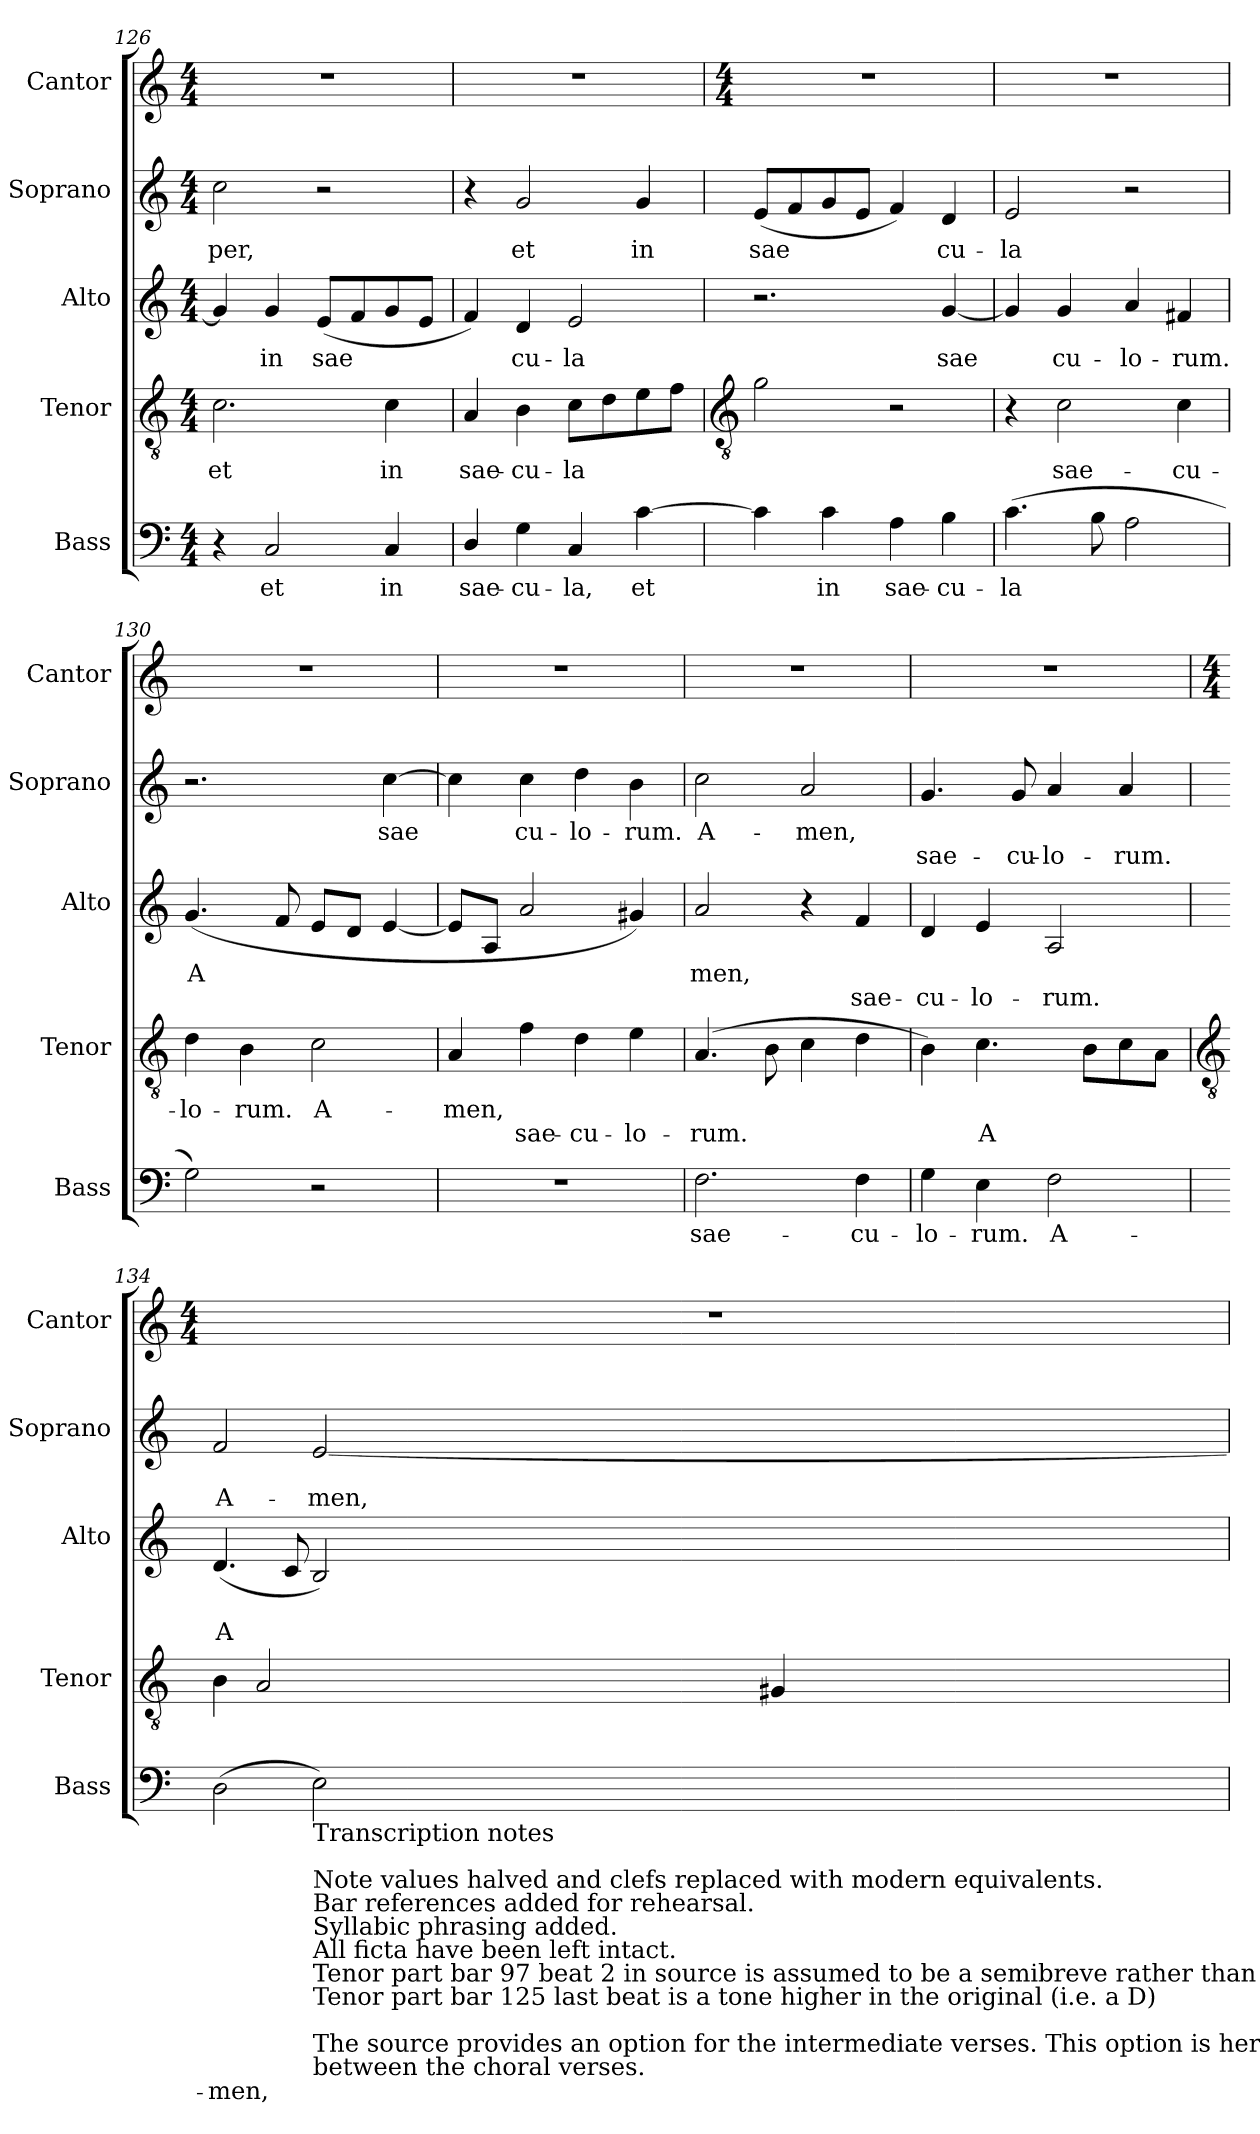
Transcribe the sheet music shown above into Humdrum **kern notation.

**kern	**text	**kern	**text	**text	**kern	**text	**text	**kern	**text	**text	**kern
*part5	*part5	*part4	*part4	*part4	*part3	*part3	*part3	*part2	*part2	*part2	*part1
*staff5	*staff5	*staff4	*staff4	*staff4	*staff3	*staff3	*staff3	*staff2	*staff2	*staff2	*staff1
*I"Bass	*	*I"Tenor	*	*	*I"Alto	*	*	*I"Soprano	*	*	*I"Cantor
*I'Bass	*	*I'Tenor	*	*	*I'Alto	*	*	*I'Soprano	*	*	*I'Cantor
*clefF4	*	*clefGv2	*	*	*clefG2	*	*	*clefG2	*	*	*clefG2
*k[]	*	*k[]	*	*	*k[]	*	*	*k[]	*	*	*k[]
*C:	*	*C:	*	*	*C:	*	*	*C:	*	*	*C:
*M4/4	*	*M4/4	*	*	*M4/4	*	*	*M4/4	*	*	*M4/4
=126	=126	=126	=126	=126	=126	=126	=126	=126	=126	=126	=126
!	!	!	!LO:LY:b	!	!	!	!	!	!LO:LY:b	!	!
4r	.	2.c	et	.	4g]	.	.	2cc	per,	.	1r
!	!LO:LY:b	!	!	!	!	!LO:LY:b	!	!	!	!	!
2C	et	.	.	.	4g	in	.	.	.	.	.
!	!	!	!	!	!	!LO:LY:b	!	!	!	!	!
.	.	.	.	.	(<8eL	sae	.	2r	.	.	.
.	.	.	.	.	8f	.	.	.	.	.	.
!	!LO:LY:b	!	!LO:LY:b	!	!	!	!	!	!	!	!
4C	in	4c	in	.	8g	.	.	.	.	.	.
.	.	.	.	.	8eJ	.	.	.	.	.	.
=127	=127	=127	=127	=127	=127	=127	=127	=127	=127	=127	=127
!	!LO:LY:b	!	!LO:LY:b	!	!	!	!	!	!	!	!
4D/	sae-	4A	sae-	.	4f)	.	.	4r	.	.	1r
!	!LO:LY:b	!	!LO:LY:b	!	!	!LO:LY:b	!	!	!LO:LY:b	!	!
4G	-cu-	4B	-cu-	.	4d	cu-	.	2g	et	.	.
!	!LO:LY:b	!	!LO:LY:b	!	!	!LO:LY:b	!	!	!	!	!
4C	-la,	8cL	-la	.	2e	-la	.	.	.	.	.
.	.	8d	.	.	.	.	.	.	.	.	.
!	!LO:LY:b	!	!	!	!	!	!	!	!LO:LY:b	!	!
[4c	et	8e	.	.	.	.	.	4g	in	.	.
.	.	8fJ	.	.	.	.	.	.	.	.	.
!!LO:LB:g=z
=128	=128	=128	=128	=128	=128	=128	=128	=128	=128	=128	=128
*	*	*clefGv2	*	*	*	*	*	*	*	*	*
*	*	*	*	*	*	*	*	*	*	*	*M4/4
!	!	!	!	!	!	!	!	!	!LO:LY:b	!	!
4c]	.	2g	.	.	2.r	.	.	(<8eL	sae	.	1r
.	.	.	.	.	.	.	.	8f	.	.	.
!	!LO:LY:b	!	!	!	!	!	!	!	!	!	!
4c	in	.	.	.	.	.	.	8g	.	.	.
.	.	.	.	.	.	.	.	8eJ	.	.	.
!	!LO:LY:b	!	!	!	!	!	!	!	!	!	!
4A	sae-	2r	.	.	.	.	.	4f)	.	.	.
!	!LO:LY:b	!	!	!	!	!LO:LY:b	!	!	!LO:LY:b	!	!
4B	-cu-	.	.	.	[4g	sae	.	4d	cu-	.	.
=129	=129	=129	=129	=129	=129	=129	=129	=129	=129	=129	=129
!	!LO:LY:b	!	!	!	!	!	!	!	!LO:LY:b	!	!
(>4.c	-la	4r	.	.	4g]	.	.	2e	-la	.	1r
!	!	!	!LO:LY:b	!	!	!LO:LY:b	!	!	!	!	!
.	.	2c	sae-	.	4g	cu-	.	.	.	.	.
8B	.	.	.	.	.	.	.	.	.	.	.
!	!	!	!	!	!	!LO:LY:b	!	!	!	!	!
2A	.	.	.	.	4a	-lo-	.	2r	.	.	.
!	!	!	!LO:LY:b	!	!	!LO:LY:b	!	!	!	!	!
.	.	4c	-cu-	.	4f#	-rum.	.	.	.	.	.
=130	=130	=130	=130	=130	=130	=130	=130	=130	=130	=130	=130
!	!	!	!LO:LY:b	!	!	!LO:LY:b	!	!	!	!	!
2G)	.	4d	-lo-	.	(<4.g	A	.	2.r	.	.	1r
!	!	!	!LO:LY:b	!	!	!	!	!	!	!	!
.	.	4B	-rum.	.	.	.	.	.	.	.	.
.	.	.	.	.	8f	.	.	.	.	.	.
!	!	!	!LO:LY:b	!	!	!	!	!	!	!	!
2r	.	2c	A-	.	8eL	.	.	.	.	.	.
.	.	.	.	.	8dJ	.	.	.	.	.	.
!	!	!	!	!	!	!	!	!	!LO:LY:b	!	!
.	.	.	.	.	[4e	.	.	[4cc	sae	.	.
=131	=131	=131	=131	=131	=131	=131	=131	=131	=131	=131	=131
!	!	!	!LO:LY:b	!	!	!	!	!	!	!	!
1r	.	4A	-men,	.	8eL]	.	.	4cc]	.	.	1r
.	.	.	.	.	8AJ	.	.	.	.	.	.
!	!	!	!	!LO:LY:b	!	!	!	!	!LO:LY:b	!	!
.	.	4f	.	sae-	2a	.	.	4cc	cu-	.	.
!	!	!	!	!LO:LY:b	!	!	!	!	!LO:LY:b	!	!
.	.	4d	.	-cu-	.	.	.	4dd	-lo-	.	.
!	!	!	!	!LO:LY:b	!	!	!	!	!LO:LY:b	!	!
.	.	4e	.	-lo-	4g#)	.	.	4b	-rum.	.	.
=132	=132	=132	=132	=132	=132	=132	=132	=132	=132	=132	=132
!	!LO:LY:b	!	!	!LO:LY:b	!	!LO:LY:b	!	!	!LO:LY:b	!	!
2.F	sae-	(>4.A	.	-rum.	2a	men,	.	2cc	A-	.	1r
.	.	8B	.	.	.	.	.	.	.	.	.
!	!	!	!	!	!	!	!	!	!LO:LY:b	!	!
.	.	4c	.	.	4r	.	.	2a	-men,	.	.
!	!LO:LY:b	!	!	!	!	!	!LO:LY:b	!	!	!	!
4F	-cu-	4d	.	.	4f	.	sae-	.	.	.	.
=133	=133	=133	=133	=133	=133	=133	=133	=133	=133	=133	=133
!	!LO:LY:b	!	!	!	!	!	!LO:LY:b	!	!	!LO:LY:b	!
4G	-lo-	4B)	.	.	4d	.	-cu-	4.g	.	sae-	1r
!	!LO:LY:b	!	!	!LO:LY:b	!	!	!LO:LY:b	!	!	!	!
4E	-rum.	4.c	.	A	4e	.	-lo-	.	.	.	.
!	!	!	!	!	!	!	!	!	!	!LO:LY:b	!
.	.	.	.	.	.	.	.	8g	.	-cu-	.
!	!LO:LY:b	!	!	!	!	!	!LO:LY:b	!	!	!LO:LY:b	!
2F	A-	.	.	.	2A	.	-rum.	4a	.	-lo-	.
.	.	8BL	.	.	.	.	.	.	.	.	.
!	!	!	!	!	!	!	!	!	!	!LO:LY:b	!
.	.	8c	.	.	.	.	.	4a	.	-rum.	.
.	.	8AJ	.	.	.	.	.	.	.	.	.
!!LO:LB:g=z
=134	=134	=134	=134	=134	=134	=134	=134	=134	=134	=134	=134
*	*	*clefGv2	*	*	*	*	*	*	*	*	*
*	*	*	*	*	*	*	*	*	*	*	*M4/4
!	!LO:LY:b	!	!	!	!	!	!LO:LY:b	!	!	!LO:LY:b	!
(>2D	-men,	4B	.	.	(<4.d	.	A	2f	.	A-	1r
.	.	2A	.	.	.	.	.	.	.	.	.
.	.	.	.	.	8c	.	.	.	.	.	.
!LO:TX:b:t=Transcription notes\n\nNote values halved and clefs replaced with modern equivalents.\nBar references added for rehearsal.\nSyllabic phrasing added.\nAll ficta have been left intact.\nTenor part bar 97 beat 2 in source is assumed to be a semibreve rather than a minim, to fill bar.\nTenor part bar 125 last beat is a tone higher in the original (i.e. a D)\n\nThe source provides an option for the intermediate verses. This option is here interspersed\nbetween the choral verses.	!	!	!	!	!	!	!	!	!	!	!
!	!	!	!	!	!	!	!	!	!	!LO:LY:b	!
2E)	.	.	.	.	2B)	.	.	[2e	.	-men,	.
.	.	4G#	.	.	.	.	.	.	.	.	.
=	=	=	=	=	=	=	=	=	=	=	=
*-	*-	*-	*-	*-	*-	*-	*-	*-	*-	*-	*-
